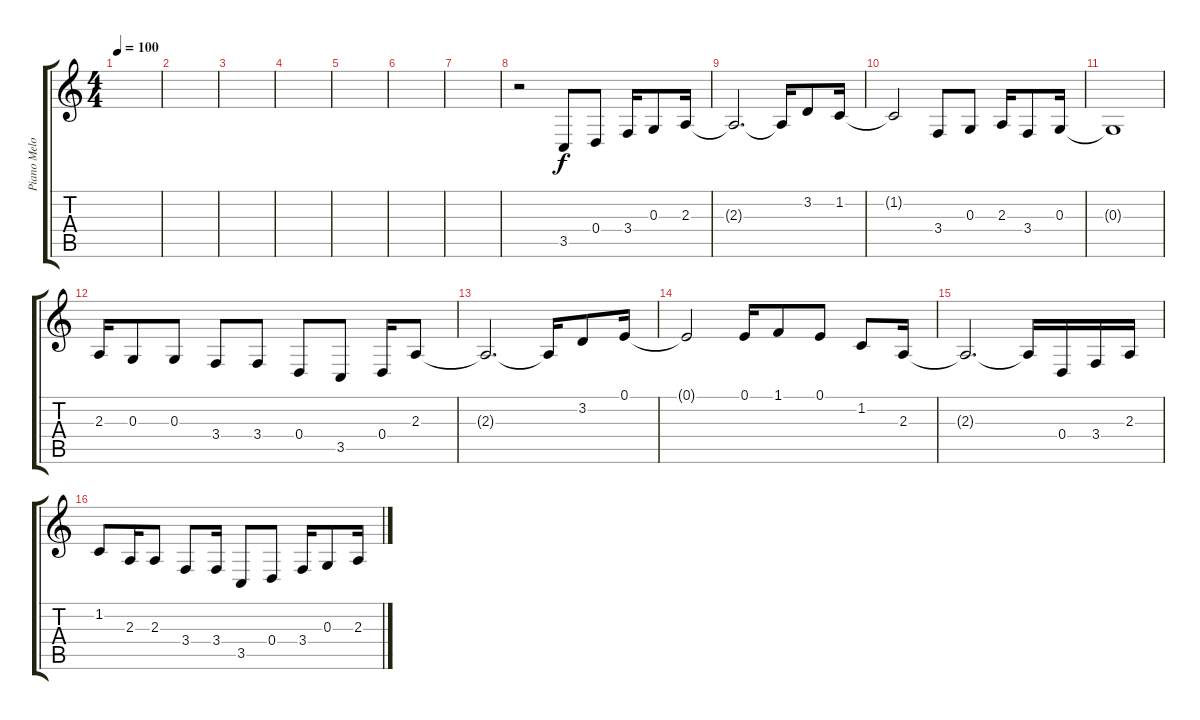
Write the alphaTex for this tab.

\track ("Piano Melodia" "Piano Melo") {instrument electricgrandpiano}
\staff {score tabs}
\tuning (E4 B3 G3 D3 A2 E2) {hide}
\ts (4 4)
\tempo 100
\clef g2
\ks c
|
|
|
|
|
|
|
r.2 3.5.8 0.4.8 3.4.16 0.3.8 2.3.16 |
2.3{t}.2{d} 2.3{t}.16 3.2.8 1.2.16 |
1.2{t}.2 3.4.8 0.3.8 2.3.16 3.4.8 0.3.16 |
0.3{t}.1 |
2.3.16 0.3.8 0.3.8 3.4.8 3.4.8 0.4.8 3.5.8 0.4.16 2.3.8 |
2.3{t}.2{d} 2.3{t}.16 3.2.8 0.1.16 |
0.1{t}.2 0.1.16 1.1.8 0.1.8 1.2.8 2.3.16 |
2.3{t}.2{d} 2.3{t}.16 0.4.16 3.4.16 2.3.16 |
1.2.8 2.3.16 2.3.8 3.4.8 3.4.16 3.5.8 0.4.8 3.4.16 0.3.8 2.3.16
